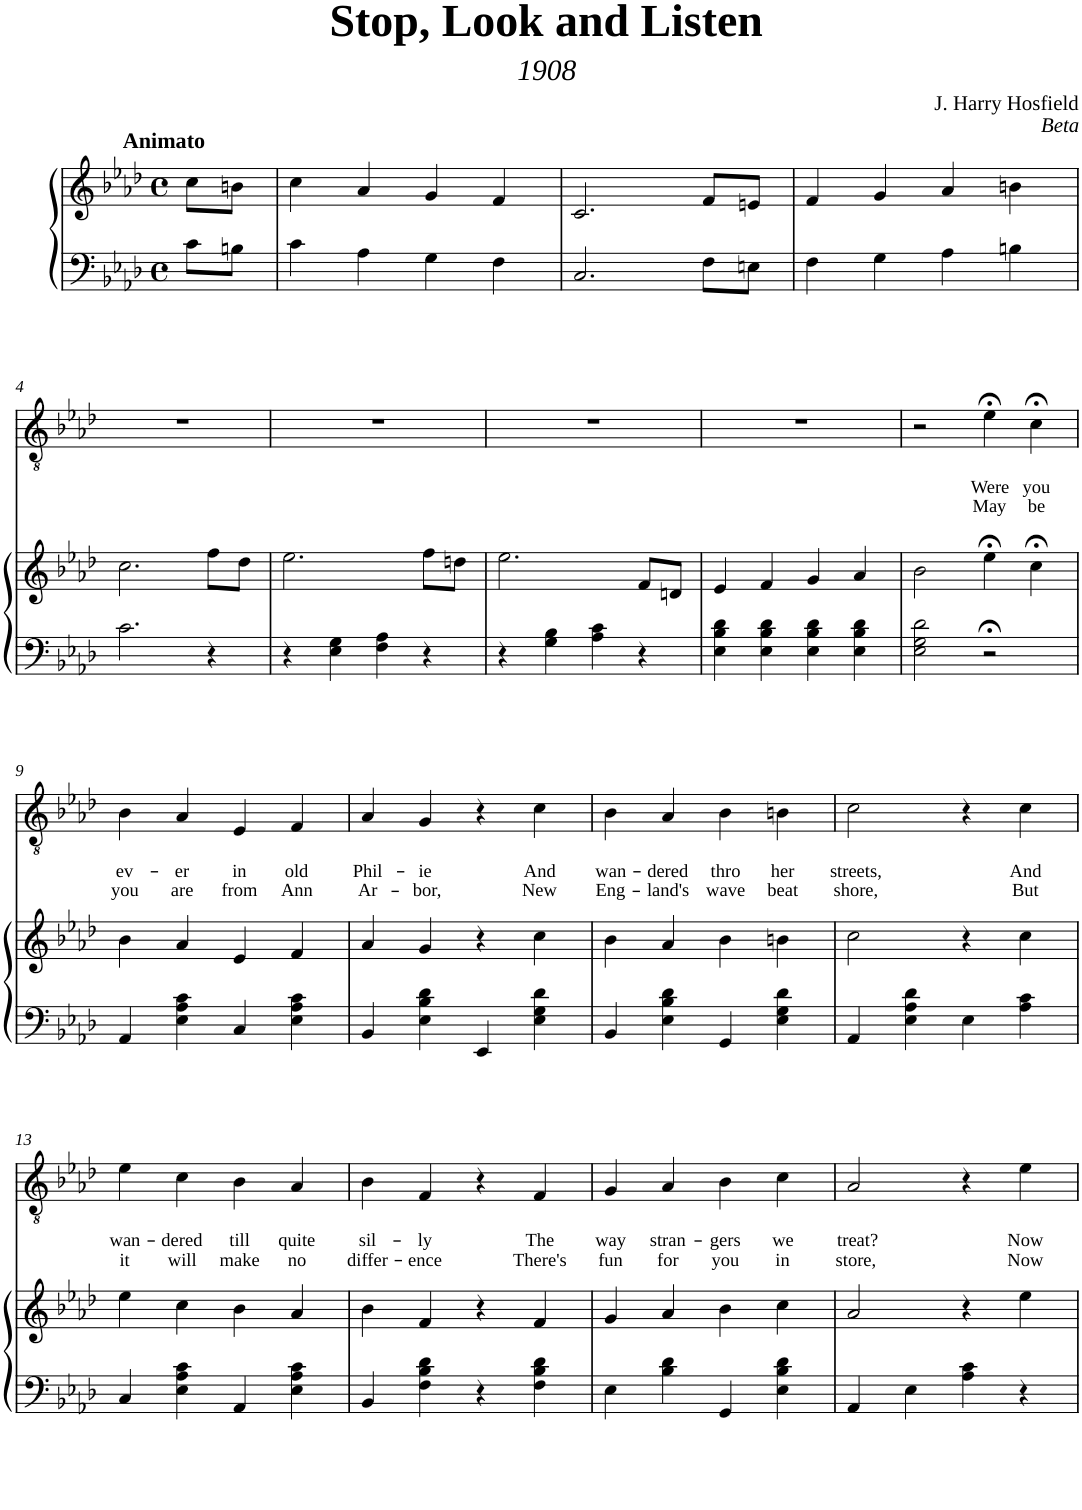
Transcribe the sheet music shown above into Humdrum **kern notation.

**kern	**kern	**kern	**text	**text
*part2	*part2	*part1	*part1	*part1
*staff3	*staff2	*staff1	*staff1	*staff1
*I"Piano	*	*I"Piano	*	*
*I'Pno	*	*I'Pno	*	*
*clefF4	*clefG2	*clefGv2	*	*
*k[b-e-a-d-]	*k[b-e-a-d-]	*k[b-e-a-d-]	*	*
*M4/4	*M4/4	*M4/4	*	*
*met(c)	*met(c)	*met(c)	*	*
=	=	=	=	=
!	!	!LO:TX:a:B:t=Animato	!	!
8c\L	8cc\L	4r	.	.
8Bn\J	8bn\J	.	.	.
=1	=1	=1	=1	=1
4c\	4cc\	1r	.	.
4A-\	4a-/	.	.	.
4G\	4g/	.	.	.
4F\	4f/	.	.	.
=2	=2	=2	=2	=2
2.C/	2.c/	1r	.	.
8F\L	8f/L	.	.	.
8En\J	8en/J	.	.	.
=3	=3	=3	=3	=3
4F\	4f/	1r	.	.
4G\	4g/	.	.	.
4A-\	4a-/	.	.	.
4Bn\	4bn\	.	.	.
!!LO:LB:g=z
=4	=4	=4	=4	=4
2.c\	2.cc\	1r	.	.
4r	8ff\L	.	.	.
.	8dd-\J	.	.	.
=5	=5	=5	=5	=5
4r	2.ee-\	1r	.	.
4E-\ 4G\	.	.	.	.
4F\ 4A-\	.	.	.	.
4r	8ff\L	.	.	.
.	8ddn\J	.	.	.
=6	=6	=6	=6	=6
4r	2.ee-\	1r	.	.
4G\ 4B-\	.	.	.	.
4A-\ 4c\	.	.	.	.
4r	8f/L	.	.	.
.	8dn/J	.	.	.
=7	=7	=7	=7	=7
4E-\ 4B-\ 4d-\	4e-/	1r	.	.
4E-\ 4B-\ 4d-\	4f/	.	.	.
4E-\ 4B-\ 4d-\	4g/	.	.	.
4E-\ 4B-\ 4d-\	4a-/	.	.	.
=8	=8	=8	=8	=8
2E-\ 2G\ 2d-\	2b-\	2r	.	.
!	!	!	!LO:LY:b	!LO:LY:b
2r;<	4ee-;<\	4e-;<\	Were	May
!	!	!	!LO:LY:b	!LO:LY:b
.	4cc;<\	4c;<\	you	be
!!LO:LB:g=z
=9	=9	=9	=9	=9
!	!	!	!LO:LY:b	!LO:LY:b
4AA-/	4b-\	4B-\	ev-	you
!	!	!	!LO:LY:b	!LO:LY:b
4E-\ 4A-\ 4c\	4a-/	4A-/	-er	are
!	!	!	!LO:LY:b	!LO:LY:b
4C/	4e-/	4E-/	in	from
!	!	!	!LO:LY:b	!LO:LY:b
4E-\ 4A-\ 4c\	4f/	4F/	old	Ann
=10	=10	=10	=10	=10
!	!	!	!LO:LY:b	!LO:LY:b
4BB-/	4a-/	4A-/	Phil-	Ar-
!	!	!	!LO:LY:b	!LO:LY:b
4E-\ 4B-\ 4d-\	4g/	4G/	-ie	-bor,
4EE-/	4r	4r	.	.
!	!	!	!LO:LY:b	!LO:LY:b
4E-\ 4G\ 4d-\	4cc\	4c\	And	New
=11	=11	=11	=11	=11
!	!	!	!LO:LY:b	!LO:LY:b
4BB-/	4b-\	4B-\	wan-	Eng-
!	!	!	!LO:LY:b	!LO:LY:b
4E-\ 4B-\ 4d-\	4a-/	4A-/	-dered	-land's
!	!	!	!LO:LY:b	!LO:LY:b
4GG/	4b-\	4B-\	thro	wave
!	!	!	!LO:LY:b	!LO:LY:b
4E-\ 4G\ 4d-\	4bn\	4Bn\	her	beat
=12	=12	=12	=12	=12
!	!	!	!LO:LY:b	!LO:LY:b
4AA-/	2cc\	2c\	streets,	shore,
4E-\ 4A-\ 4d-\	.	.	.	.
4E-\	4r	4r	.	.
!	!	!	!LO:LY:b	!LO:LY:b
4A-\ 4c\	4cc\	4c\	And	But
!!LO:LB:g=z
=13	=13	=13	=13	=13
!	!	!	!LO:LY:b	!LO:LY:b
4C/	4ee-\	4e-\	wan-	it
!	!	!	!LO:LY:b	!LO:LY:b
4E-\ 4A-\ 4c\	4cc\	4c\	-dered	will
!	!	!	!LO:LY:b	!LO:LY:b
4AA-/	4b-\	4B-\	till	make
!	!	!	!LO:LY:b	!LO:LY:b
4E-\ 4A-\ 4c\	4a-/	4A-/	quite	no
=14	=14	=14	=14	=14
!	!	!	!LO:LY:b	!LO:LY:b
4BB-/	4b-\	4B-\	sil-	differ-
!	!	!	!LO:LY:b	!LO:LY:b
4F\ 4B-\ 4d-\	4f/	4F/	-ly	-ence
4r	4r	4r	.	.
!	!	!	!LO:LY:b	!LO:LY:b
4F\ 4B-\ 4d-\	4f/	4F/	The	There's
=15	=15	=15	=15	=15
!	!	!	!LO:LY:b	!LO:LY:b
4E-\	4g/	4G/	way	fun
!	!	!	!LO:LY:b	!LO:LY:b
4B-\ 4d-\	4a-/	4A-/	stran-	for
!	!	!	!LO:LY:b	!LO:LY:b
4GG/	4b-\	4B-\	-gers	you
!	!	!	!LO:LY:b	!LO:LY:b
4E-\ 4B-\ 4d-\	4cc\	4c\	we	in
=16	=16	=16	=16	=16
!	!	!	!LO:LY:b	!LO:LY:b
4AA-/	2a-/	2A-/	treat?	store,
4E-\	.	.	.	.
4A-\ 4c\	4r	4r	.	.
!	!	!	!LO:LY:b	!LO:LY:b
4r	4ee-\	4e-\	Now	Now
=	=	=	=	=
*-	*-	*-	*-	*-
